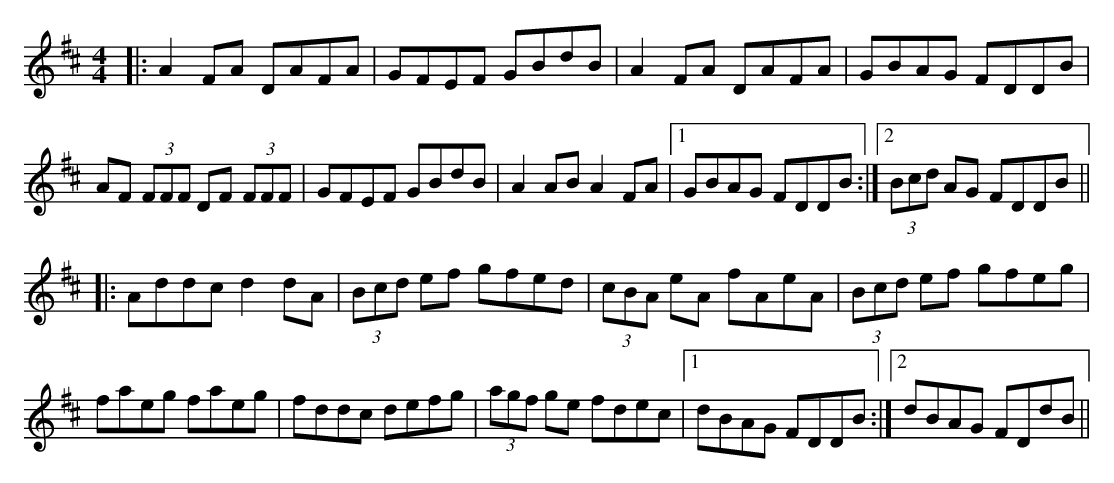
X:1
M:4/4
K:D
|:A2 FA DAFA|GFEF GBdB|A2FA DAFA|GBAG FDDB|
AF (3FFF DF (3FFF|GFEF GBdB|A2AB A2FA|1 GBAG FDDB:|2 (3Bcd AG FDDB||
|:Addc d2dA|(3Bcd ef gfed|(3cBA eA fAeA|(3Bcd ef gfeg|
faeg faeg|fddc defg|(3agf ge fdec|1 dBAG FDDB:|2 dBAG FDdB||
